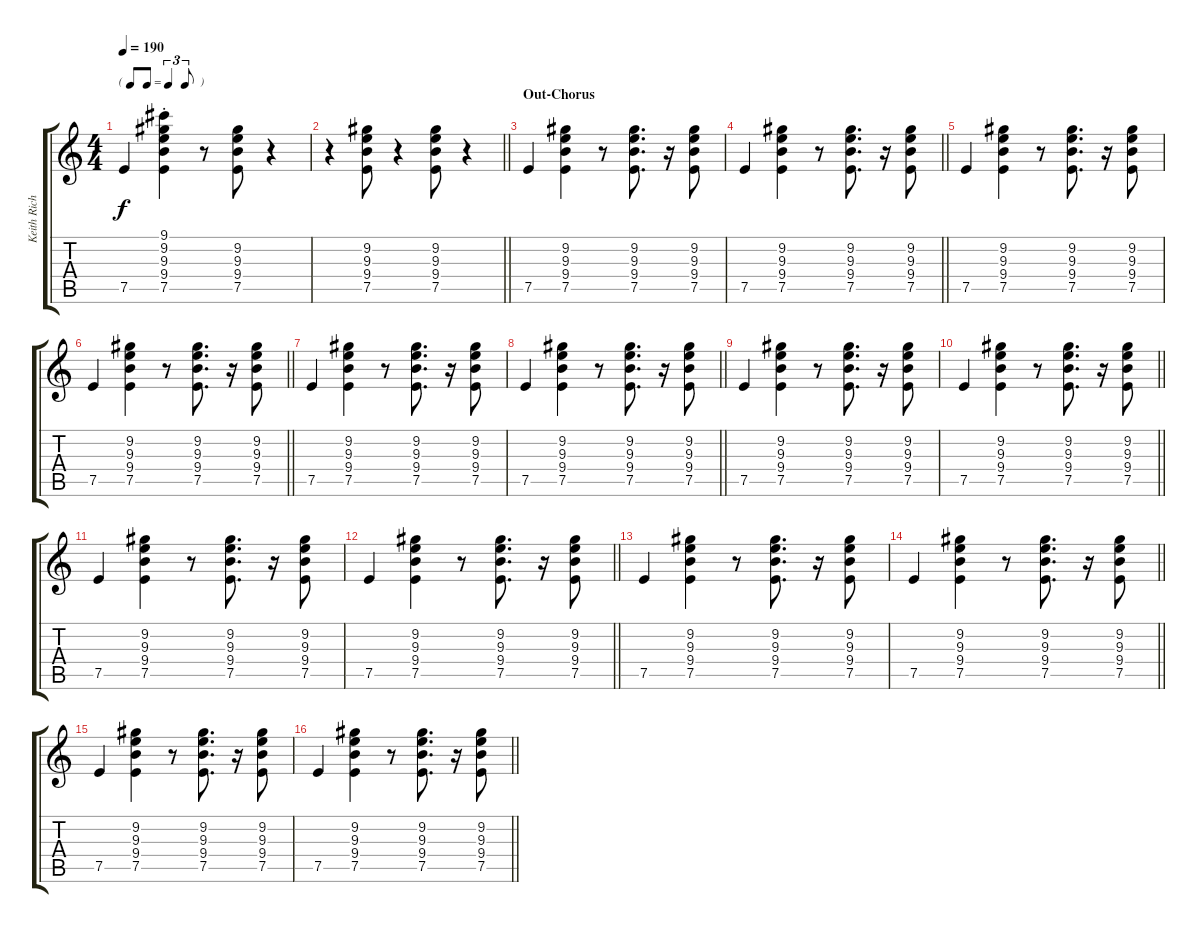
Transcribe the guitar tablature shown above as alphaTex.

\track ("Keith Richards" "Keith Rich") {instrument electricguitarjazz}
\staff {score tabs}
\tuning (E4 B3 G3 D3 A2 E2) {hide}
\ts (4 4)
\tf triplet8th
\tempo 190
\clef g2
\ks c
7.5.4{dy f} (9.1{st} 9.2{st} 9.3{st} 9.4{st} 7.5{st}).4 r.8 (9.2 9.3 9.4 7.5).8 r.4 |
\barLineRight lightlight
r.4 (9.2 9.3 9.4 7.5).8 r.4 (9.2 9.3 9.4 7.5).8 r.4 |
\section ("" "Out-Chorus")
7.5.4 (9.2 9.3 9.4 7.5).4 r.8 (9.2 9.3 9.4 7.5).8{d} r.16 (9.2 9.3 9.4 7.5).8 |
\barLineRight lightlight
7.5.4 (9.2 9.3 9.4 7.5).4 r.8 (9.2 9.3 9.4 7.5).8{d} r.16 (9.2 9.3 9.4 7.5).8 |
7.5.4 (9.2 9.3 9.4 7.5).4 r.8 (9.2 9.3 9.4 7.5).8{d} r.16 (9.2 9.3 9.4 7.5).8 |
\barLineRight lightlight
7.5.4 (9.2 9.3 9.4 7.5).4 r.8 (9.2 9.3 9.4 7.5).8{d} r.16 (9.2 9.3 9.4 7.5).8 |
7.5.4 (9.2 9.3 9.4 7.5).4 r.8 (9.2 9.3 9.4 7.5).8{d} r.16 (9.2 9.3 9.4 7.5).8 |
\barLineRight lightlight
7.5.4 (9.2 9.3 9.4 7.5).4 r.8 (9.2 9.3 9.4 7.5).8{d} r.16 (9.2 9.3 9.4 7.5).8 |
7.5.4 (9.2 9.3 9.4 7.5).4 r.8 (9.2 9.3 9.4 7.5).8{d} r.16 (9.2 9.3 9.4 7.5).8 |
\barLineRight lightlight
7.5.4 (9.2 9.3 9.4 7.5).4 r.8 (9.2 9.3 9.4 7.5).8{d} r.16 (9.2 9.3 9.4 7.5).8 |
7.5.4 (9.2 9.3 9.4 7.5).4 r.8 (9.2 9.3 9.4 7.5).8{d} r.16 (9.2 9.3 9.4 7.5).8 |
\barLineRight lightlight
7.5.4 (9.2 9.3 9.4 7.5).4 r.8 (9.2 9.3 9.4 7.5).8{d} r.16 (9.2 9.3 9.4 7.5).8 |
7.5.4 (9.2 9.3 9.4 7.5).4 r.8 (9.2 9.3 9.4 7.5).8{d} r.16 (9.2 9.3 9.4 7.5).8 |
\barLineRight lightlight
7.5.4 (9.2 9.3 9.4 7.5).4 r.8 (9.2 9.3 9.4 7.5).8{d} r.16 (9.2 9.3 9.4 7.5).8 |
7.5.4 (9.2 9.3 9.4 7.5).4 r.8 (9.2 9.3 9.4 7.5).8{d} r.16 (9.2 9.3 9.4 7.5).8 |
\barLineRight lightlight
7.5.4 (9.2 9.3 9.4 7.5).4 r.8 (9.2 9.3 9.4 7.5).8{d} r.16 (9.2 9.3 9.4 7.5).8
